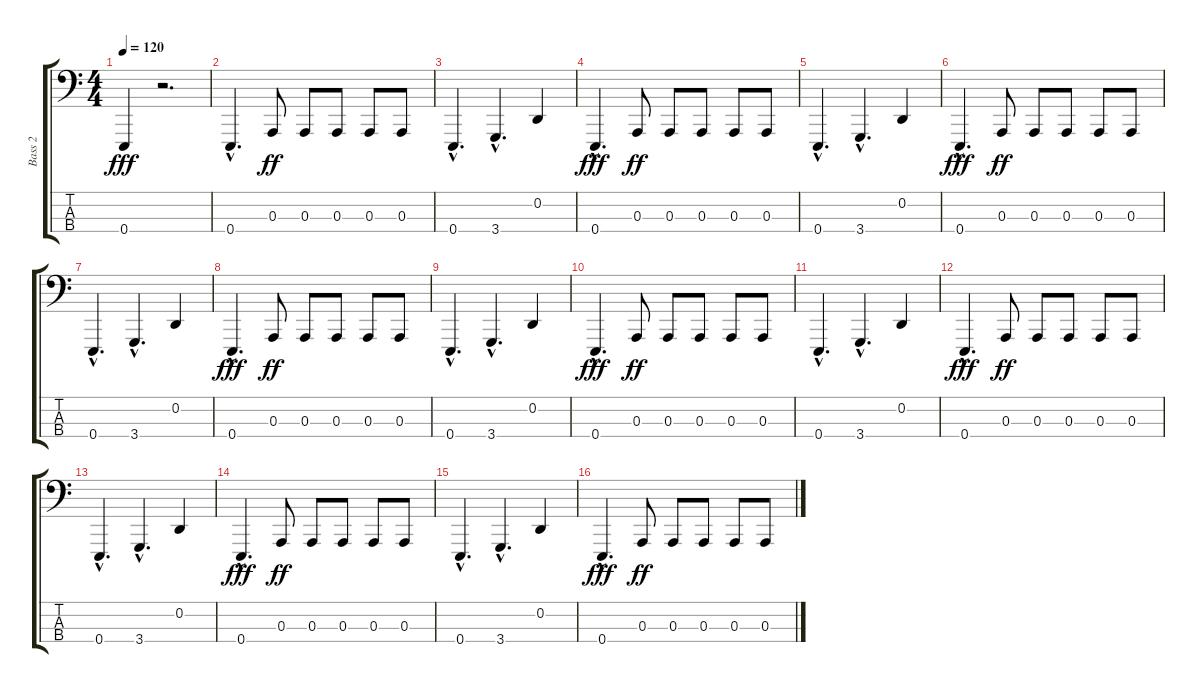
\track ("Bass 2" "Bass 2") {instrument synthbrass1}
\staff {score tabs}
\tuning (G2 D2 A1 E1) {hide}
\ts (4 4)
\tempo 120
\clef f4
\ks c
0.4.4{dy fff} r.2{d} |
0.4{hac}.4{d} 0.3.8{dy ff} 0.3.8 0.3.8 0.3.8 0.3.8 |
0.4{hac}.4{d} 3.4{hac}.4{d} 0.2.4 |
0.4{hac}.4{d dy fff} 0.3.8{dy ff} 0.3.8 0.3.8 0.3.8 0.3.8 |
0.4{hac}.4{d} 3.4{hac}.4{d} 0.2.4 |
0.4{hac}.4{d dy fff} 0.3.8{dy ff} 0.3.8 0.3.8 0.3.8 0.3.8 |
0.4{hac}.4{d} 3.4{hac}.4{d} 0.2.4 |
0.4{hac}.4{d dy fff} 0.3.8{dy ff} 0.3.8 0.3.8 0.3.8 0.3.8 |
0.4{hac}.4{d} 3.4{hac}.4{d} 0.2.4 |
0.4{hac}.4{d dy fff} 0.3.8{dy ff} 0.3.8 0.3.8 0.3.8 0.3.8 |
0.4{hac}.4{d} 3.4{hac}.4{d} 0.2.4 |
0.4{hac}.4{d dy fff} 0.3.8{dy ff} 0.3.8 0.3.8 0.3.8 0.3.8 |
0.4{hac}.4{d} 3.4{hac}.4{d} 0.2.4 |
0.4{hac}.4{d dy fff} 0.3.8{dy ff} 0.3.8 0.3.8 0.3.8 0.3.8 |
0.4{hac}.4{d} 3.4{hac}.4{d} 0.2.4 |
0.4{hac}.4{d dy fff} 0.3.8{dy ff} 0.3.8 0.3.8 0.3.8 0.3.8
